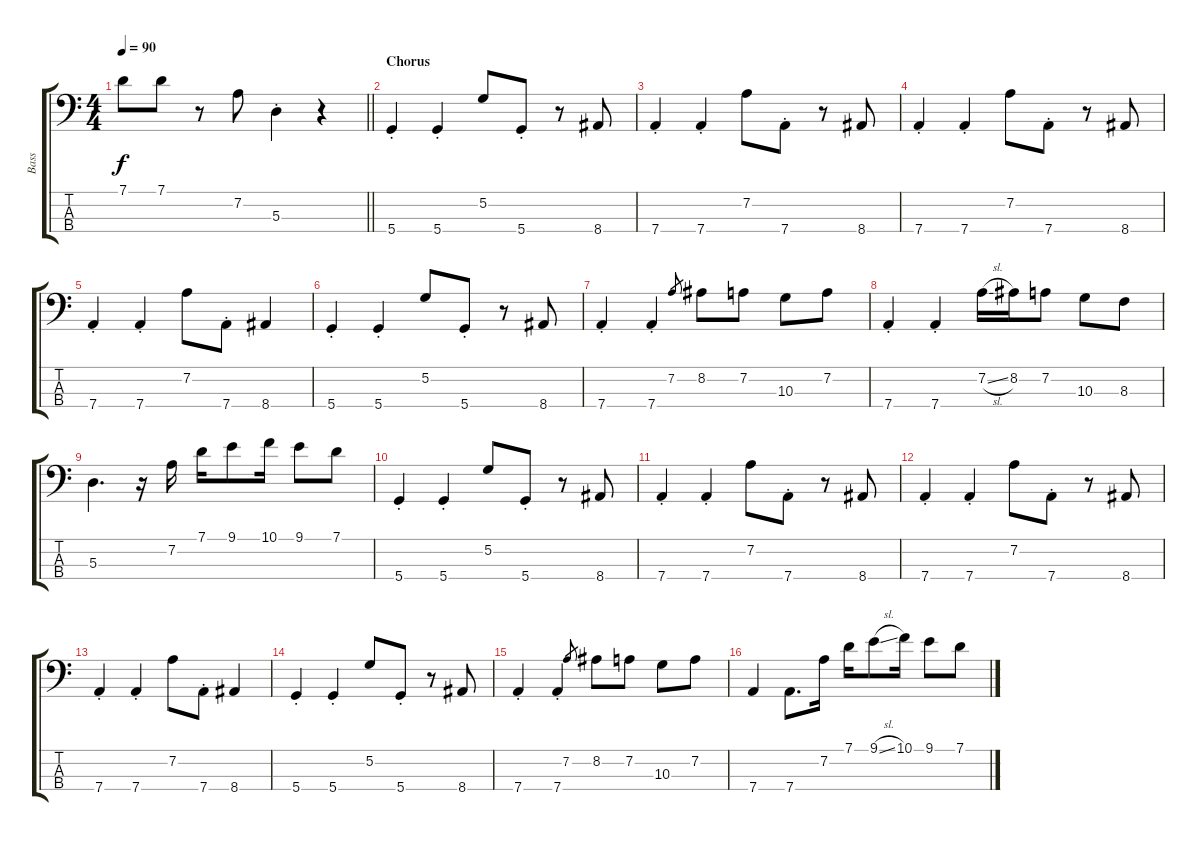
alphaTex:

\track ("Bass" "Bass") {instrument synthbass2}
\staff {score tabs}
\tuning (G2 D2 A1 D1) {hide}
\ts (4 4)
\tempo 90
\clef f4
\barLineRight lightlight
\ks c
7.1.8{dy f} 7.1.8 r.8 7.2.8 5.3{st}.4 r.4 |
\section ("" "Chorus")
5.4{st}.4 5.4{st}.4 5.2.8 5.4{st}.8 r.8 8.4.8 |
7.4{st}.4 7.4{st}.4 7.2.8 7.4{st}.8 r.8 8.4.8 |
7.4{st}.4 7.4{st}.4 7.2.8 7.4{st}.8 r.8 8.4.8 |
7.4{st}.4 7.4{st}.4 7.2.8 7.4{st}.8 8.4.4 |
5.4{st}.4 5.4{st}.4 5.2.8 5.4{st}.8 r.8 8.4.8 |
7.4{st}.4 7.4{st}.4 7.2.8{gr} 8.2.8 7.2.8 10.3.8 7.2.8 |
7.4{st}.4 7.4{st}.4 7.2{sl}.16 8.2.16 7.2.8 10.3.8 8.3.8 |
5.3.4{d} r.16 7.2.16 7.1.16 9.1.8 10.1.16 9.1.8 7.1.8 |
5.4{st}.4 5.4{st}.4 5.2.8 5.4{st}.8 r.8 8.4.8 |
7.4{st}.4 7.4{st}.4 7.2.8 7.4{st}.8 r.8 8.4.8 |
7.4{st}.4 7.4{st}.4 7.2.8 7.4{st}.8 r.8 8.4.8 |
7.4{st}.4 7.4{st}.4 7.2.8 7.4{st}.8 8.4.4 |
5.4{st}.4 5.4{st}.4 5.2.8 5.4{st}.8 r.8 8.4.8 |
7.4{st}.4 7.4{st}.4 7.2.8{gr} 8.2.8 7.2.8 10.3.8 7.2.8 |
7.4.4 7.4.8{d} 7.2.16 7.1.16 9.1{sl}.8 10.1.16 9.1.8 7.1.8
